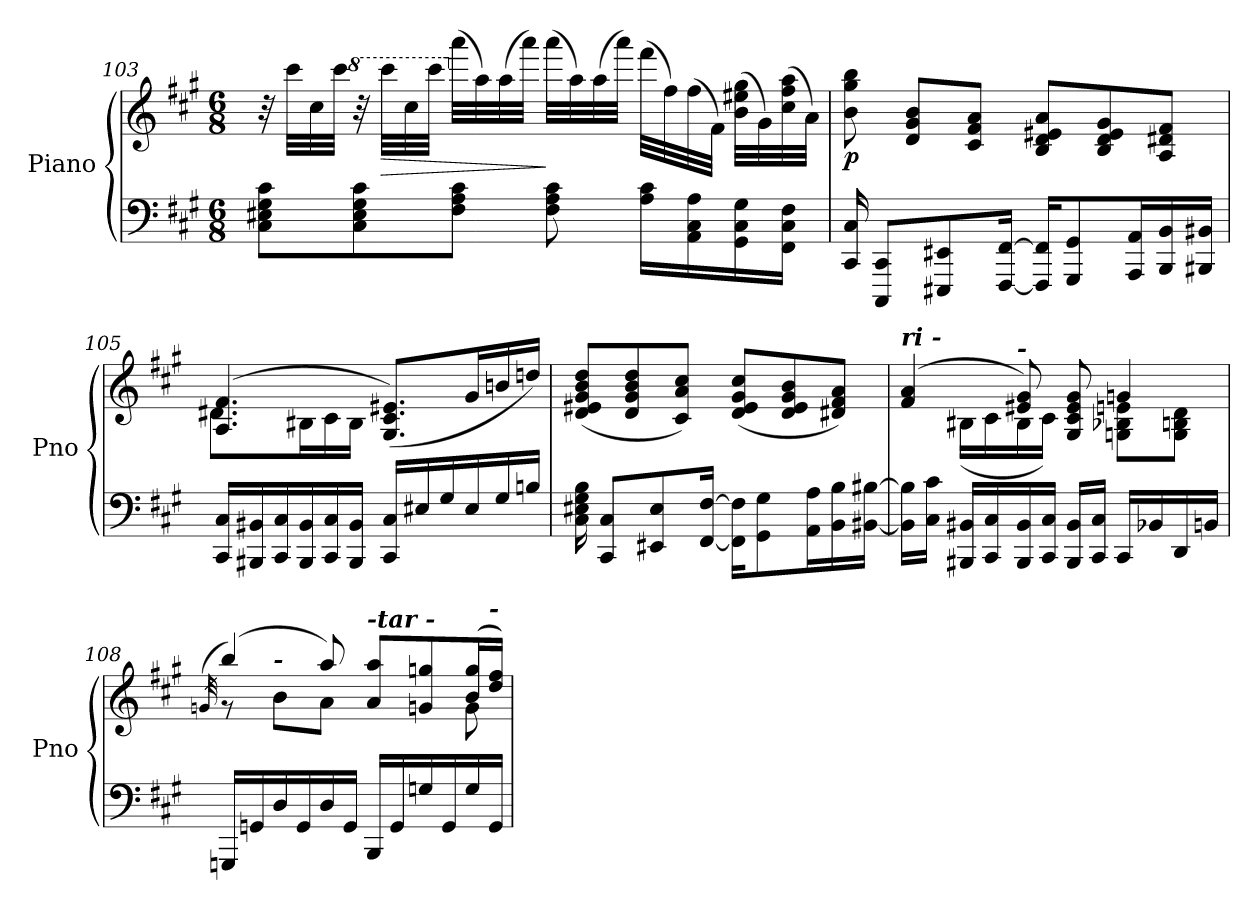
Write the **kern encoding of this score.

**kern	**kern	**dynam
*part1	*part1	*part1
*staff2	*staff1	*staff1/2
*I"Piano	*	*
*I'Pno	*	*
!!LO:LB:g=z
*clefF4	*clefG2	*
*k[f#c#g#]	*k[f#c#g#]	*
*M6/8	*M6/8	*
=103	=103	=103
8C#\ 8E#X\ 8G#\ 8c#\L	32r	.
.	32ccc#\LLL	.
.	32cc#\	.
.	32ccc#\JJJ	.
*	*8va	*
8C#\ 8E#\ 8G#\ 8c#\	32r	.
!	!	!LO:HP:b
.	32cccc#\LLL	>
.	32ccc#\	.
.	32cccc#\JJJ	.
*	*X8va	*
8F#\ 8A\ 8c#\J	(32aaa\LLL	.
.	32aa\)	.
.	(32aa\	.
.	32aaa\JJJ)	.
8F#\ 8A\ 8c#\	(32aaa\LLL	]
.	32aa\)	.
.	(32aa\	.
.	32aaa\JJJ)	.
16A\ 16c#\LL	(32fff#\LLL	.
.	32ff#\)	.
16AA\ 16C#\ 16A\	(32ff#\	.
.	32f#\JJJ)	.
16GG#\ 16C#\ 16G#\	(32b\ 32ee#X\ 32gg#\LLL	.
.	32g#\)	.
16FF#\ 16C#\ 16F#\JJ	(32cc#\ 32ff#\ 32aa\	.
.	32a\JJJ)	.
=104	=104	=104
!	!	!LO:DY:b
16CC#/ 16C#/	8b\ 8gg#\ 8bb\	p
8CCC#/ 8CC#/L	.	.
.	8d/ 8g#/ 8b/L	.
8EEE#X/ 8EE#X/	.	.
.	8c#/ 8f#/ 8a/J	.
[16FFF#/ [16FF#/Jk	.	.
!	!	!LO:DY:b
16FFF#/] 16FF#/]KL	8B/ 8d/ 8e#X/ 8a/L	other-dynamics
8GGG#/ 8GG#/	.	.
.	8B/ 8d/ 8e#/ 8g#/	.
16AAA/ 16AA/L	.	.
16BBB/ 16BB/	8A/ 8d#X/ 8f#/J	.
16BBB#X/ 16BB#X/JJ	.	.
!!LO:LB:g=z
=105	=105	=105
*	*^	*
16CC#/ 16C#/LL	(4.A/ 4.f#/	8.d#X\L	.
16BBB#X/ 16BB#X/	.	.	.
16CC#/ 16C#/	.	.	.
16BBB#/ 16BB#/	.	16B#X\L	.
16CC#/ 16C#/	.	16c#\	.
16BBB#/ 16BB#/JJ	.	16B#\JJ	.
16CC#/ 16C#/LL	(>8.G#/ 8.c#/ 8.e#X/L)	4.ryy	.
16E#X/	.	.	.
16G#/	.	.	.
16E#/	16g#/L	.	.
16G#/	16bn/	.	.
16Bn/JJ	16ddn/JJ)	.	.
*	*v	*v	*
=106	=106	=106
16C#\ 16E#X\ 16G#\ 16B\	(8d/ 8e#X/ 8g#/ 8b/ 8dd/L	.
8CC#/ 8C#/L	.	.
.	8d/ 8g#/ 8b/ 8dd/	.
8EE#X/ 8E#/	.	.
.	8c#/ 8a/ 8cc#/J)	.
[16FF#/ [16F#/Jk	.	.
16FF#\] 16F#\]KL	(8d/ 8e#/ 8g#/ 8cc#/L	.
8GG#\ 8G#\	.	.
.	8d/ 8e#/ 8g#/ 8b/	.
16AA\ 16A\L	.	.
16BB\ 16B\	8d#X/ 8f#/ 8a/J)	.
[16BB#X\ [16B#X\JJ	.	.
=107	=107	=107
*	*^	*
!	!LO:TX:a:Bi:t=ri  -	!	!
16BB#\] 16B#\]LL	(4f#/ 4a/	8rg	.
16C#\ 16c#\JJ	.	.	.
16BBB#X/ 16BB#X/LL	.	(16B#X\LL	.
16CC#/ 16C#/	.	16c#\	.
!	!LO:TX:a:Bi:t=-	!	!
16BBB#/ 16BB#/	8e#X/ 8g#/)	16B#\	.
16CC#/ 16C#/JJ	.	16c#\JJ)	.
16BBB#/ 16BB#/LL	8G#/ 8c#/ 8e#/ 8g#/	8ryy	.
16CC#/ 16C#/JJ	.	.	.
16CC#/LL	4gn/	8Gn\ 8B-X\ 8en\L	.
16BB-X/	.	.	.
16DD/	.	8G\ 8Bn\ 8d\J	.
16BBn/JJ	.	.	.
!!LO:PB:g=z	!!
=108	=108	=108	=108
.	(>32qgn/	.	.
16GGGn/LL	(4bb/)	8r	.
16GGn/	.	.	.
!	!	!LO:TX:a:Bi:t=-	!
16D/	.	8b\L	.
16GG/	.	.	.
16D/	8aa/)	8a\J	.
16GG/JJ	.	.	.
!	!LO:TX:a:Bi:t=-tar -	!	!
16BBB/LL	8a/ 8aa/L	4ryy	.
16GG/	.	.	.
16Gn/	8gn/ 8ggn/	.	.
16GG/	.	.	.
16G/	(16b/ 16gg/L	8g\	.
!	!LO:TX:a:Bi:t=-	!	!
16GG/JJ	16dd/ 16ff#/JJ)	.	.
*	*v	*v	*
=	=	=
*-	*-	*-
